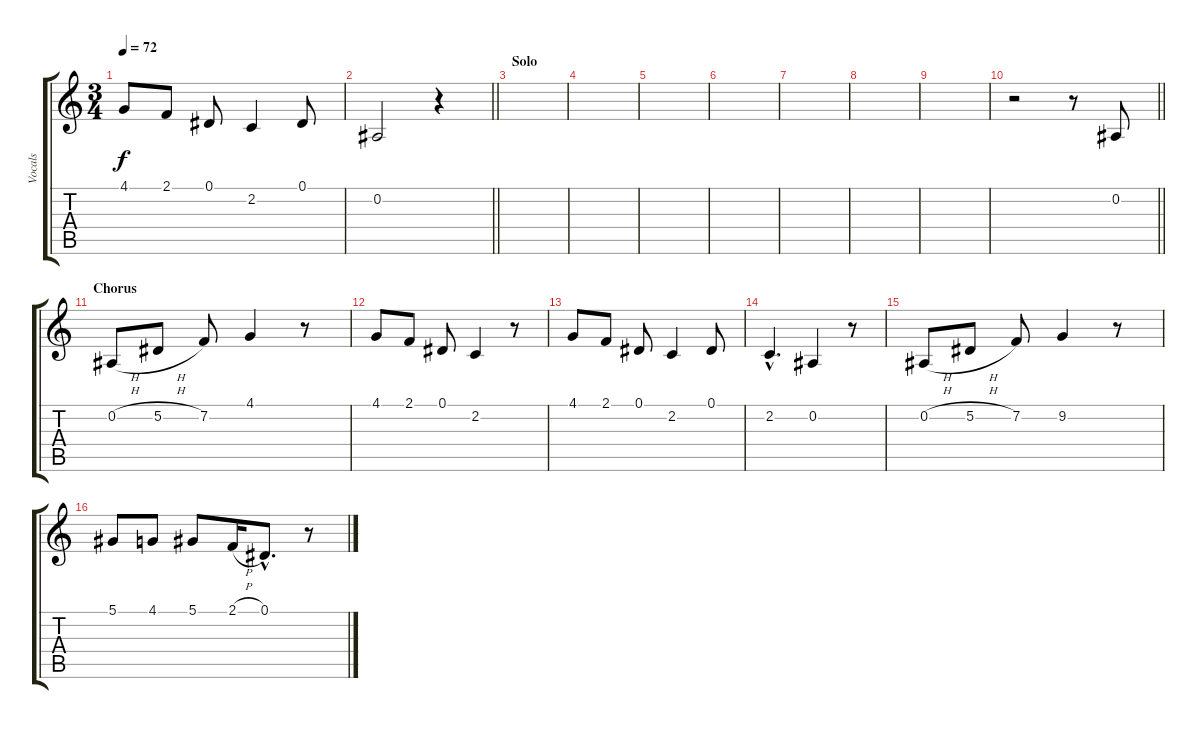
\track ("Vocals" "Vocals") {instrument clarinet}
\staff {score tabs}
\tuning (Eb4 Bb3 Gb3 Db3 Ab2 Eb2) {hide}
\ts (3 4)
\tempo 72
\clef g2
\ks c
4.1.8{dy f} 2.1.8 0.1.8 2.2.4 0.1.8 |
\barLineRight lightlight
0.2.2 r.4 |
\section ("" "Solo")
|
|
|
|
|
|
|
\barLineRight lightlight
r.2 r.8 0.2.8 |
\section ("" "Chorus")
0.2{h}.8 5.2{h}.8 7.2.8 4.1.4 r.8 |
4.1.8 2.1.8 0.1.8 2.2.4 r.8 |
4.1.8 2.1.8 0.1.8 2.2.4 0.1.8 |
2.2{hac}.4{d} 0.2.4 r.8 |
0.2{h}.8 5.2{h}.8 7.2.8 9.2.4 r.8 |
5.1.8 4.1.8 5.1.8 2.1{h}.16 0.1{hac}.8{d} r.8
